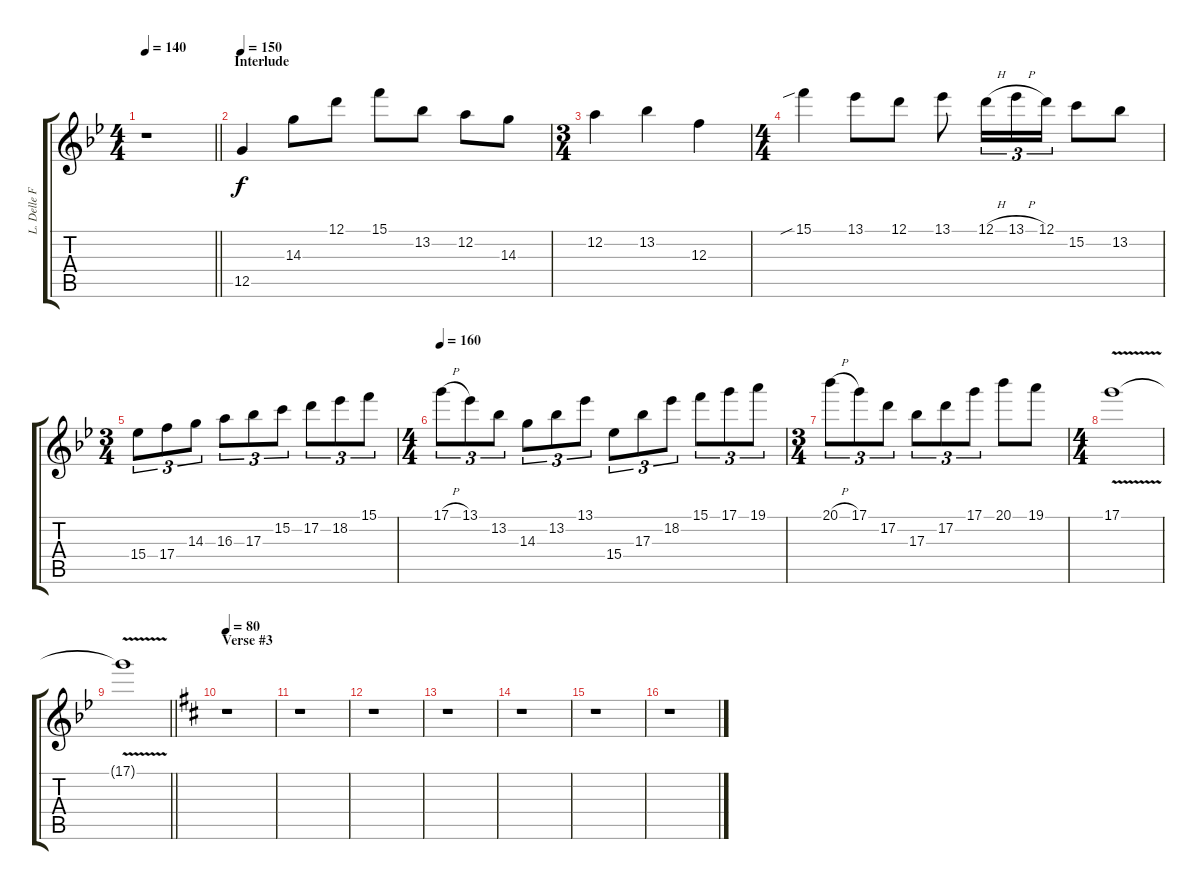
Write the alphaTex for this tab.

\track ("L. Delle Fave (Guitar Lead R)" "L. Delle F") {instrument overdrivenguitar}
\staff {score tabs}
\tuning (D4 A3 F3 C3 G2 D2) {hide}
\ts (4 4)
\tempo 140
\clef g2
\barLineRight lightlight
\ks gminor
r.1{dy f} |
\section ("" "Interlude")
\tempo 150
12.5.4{volume 14 instrument electricguitarclean} 14.3.8 12.1.8 15.1.8 13.2.8 12.2.8 14.3.8 |
\ts (3 4)
12.2.4 13.2.4 12.3.4 |
\ts (4 4)
15.1{sib}.4 13.1.8 12.1.8 13.1.8 12.1{h}.16{tu (3 2)} 13.1{h}.16{tu (3 2)} 12.1.16{tu (3 2)} 15.2.8 13.2.8 |
\ts (3 4)
15.4.8{tu (3 2)} 17.4.8{tu (3 2)} 14.3.8{tu (3 2)} 16.3.8{tu (3 2)} 17.3.8{tu (3 2)} 15.2.8{tu (3 2)} 17.2.8{tu (3 2)} 18.2.8{tu (3 2)} 15.1.8{tu (3 2)} |
\ts (4 4)
\tempo 160
17.1{h}.8{tu (3 2)} 13.1.8{tu (3 2)} 13.2.8{tu (3 2)} 14.3.8{tu (3 2)} 13.2.8{tu (3 2)} 13.1.8{tu (3 2)} 15.4.8{tu (3 2)} 17.3.8{tu (3 2)} 18.2.8{tu (3 2)} 15.1.8{tu (3 2)} 17.1.8{tu (3 2)} 19.1.8{tu (3 2)} |
\ts (3 4)
20.1{h}.8{tu (3 2)} 17.1.8{tu (3 2)} 17.2.8{tu (3 2)} 17.3.8{tu (3 2)} 17.2.8{tu (3 2)} 17.1.8{tu (3 2)} 20.1.8 19.1.8 |
\ts (4 4)
17.1{v}.1 |
\barLineRight lightlight
17.1{t}.1 |
\section ("" "Verse #3")
\tempo 80
\ks bminor
r.1 |
r.1 |
r.1 |
r.1 |
r.1 |
r.1 |
r.1
